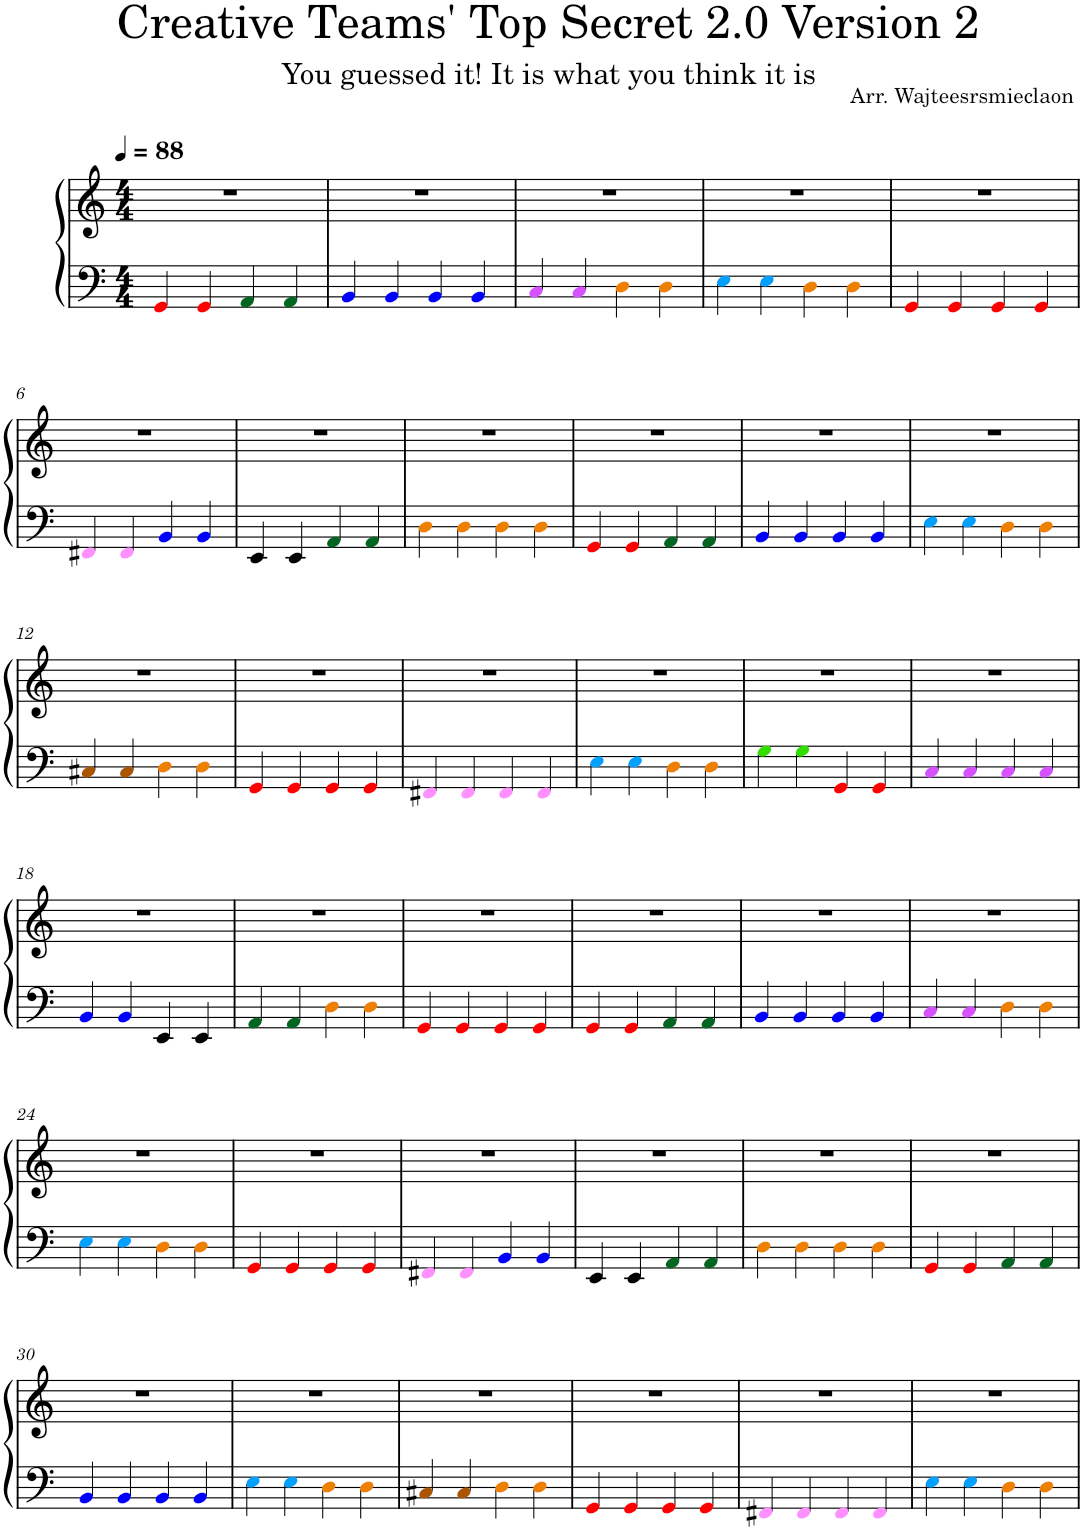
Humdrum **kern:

**kern	**kern
*part1	*part1
*staff2	*staff1
*I"Piano	*
*I'Pno.	*
*clefF4	*clefG2
*k[]	*k[]
*M4/4	*M4/4
*MM88	*MM88
=1	=1
4GGi/	1r
4GGi/	.
4AAj/	.
4AAj/	.
=2	=2
4BBZ/	1r
4BBZ/	.
4BBZ/	.
4BBZ/	.
=3	=3
4CV/	1r
4CV/	.
4DN\	.
4DN\	.
=4	=4
4El\	1r
4El\	.
4DN\	.
4DN\	.
=5	=5
4GGi/	1r
4GGi/	.
4GGi/	.
4GGi/	.
!!LO:LB:g=z
=6	=6
4FF#X!/	1r
4FF#!/	.
4BBZ/	.
4BBZ/	.
=7	=7
4EE/	1r
4EE/	.
4AAj/	.
4AAj/	.
=8	=8
4DN\	1r
4DN\	.
4DN\	.
4DN\	.
=9	=9
4GGi/	1r
4GGi/	.
4AAj/	.
4AAj/	.
=10	=10
4BBZ/	1r
4BBZ/	.
4BBZ/	.
4BBZ/	.
=11	=11
4El\	1r
4El\	.
4DN\	.
4DN\	.
!!LO:LB:g=z
=12	=12
4C#X+/	1r
4C#+/	.
4DN\	.
4DN\	.
=13	=13
4GGi/	1r
4GGi/	.
4GGi/	.
4GGi/	.
=14	=14
4FF#X!/	1r
4FF#!/	.
4FF#!/	.
4FF#!/	.
=15	=15
4El\	1r
4El\	.
4DN\	.
4DN\	.
=16	=16
4G|\	1r
4G|\	.
4GGi/	.
4GGi/	.
=17	=17
4CV/	1r
4CV/	.
4CV/	.
4CV/	.
!!LO:LB:g=z
=18	=18
4BBZ/	1r
4BBZ/	.
4EE/	.
4EE/	.
=19	=19
4AAj/	1r
4AAj/	.
4DN\	.
4DN\	.
=20	=20
4GGi/	1r
4GGi/	.
4GGi/	.
4GGi/	.
=21	=21
4GGi/	1r
4GGi/	.
4AAj/	.
4AAj/	.
=22	=22
4BBZ/	1r
4BBZ/	.
4BBZ/	.
4BBZ/	.
=23	=23
4CV/	1r
4CV/	.
4DN\	.
4DN\	.
!!LO:LB:g=z
=24	=24
4El\	1r
4El\	.
4DN\	.
4DN\	.
=25	=25
4GGi/	1r
4GGi/	.
4GGi/	.
4GGi/	.
=26	=26
4FF#X!/	1r
4FF#!/	.
4BBZ/	.
4BBZ/	.
=27	=27
4EE/	1r
4EE/	.
4AAj/	.
4AAj/	.
=28	=28
4DN\	1r
4DN\	.
4DN\	.
4DN\	.
=29	=29
4GGi/	1r
4GGi/	.
4AAj/	.
4AAj/	.
!!LO:LB:g=z
=30	=30
4BBZ/	1r
4BBZ/	.
4BBZ/	.
4BBZ/	.
=31	=31
4El\	1r
4El\	.
4DN\	.
4DN\	.
=32	=32
4C#X+/	1r
4C#+/	.
4DN\	.
4DN\	.
=33	=33
4GGi/	1r
4GGi/	.
4GGi/	.
4GGi/	.
=34	=34
4FF#X!/	1r
4FF#!/	.
4FF#!/	.
4FF#!/	.
=35	=35
4El\	1r
4El\	.
4DN\	.
4DN\	.
=	=
*-	*-
